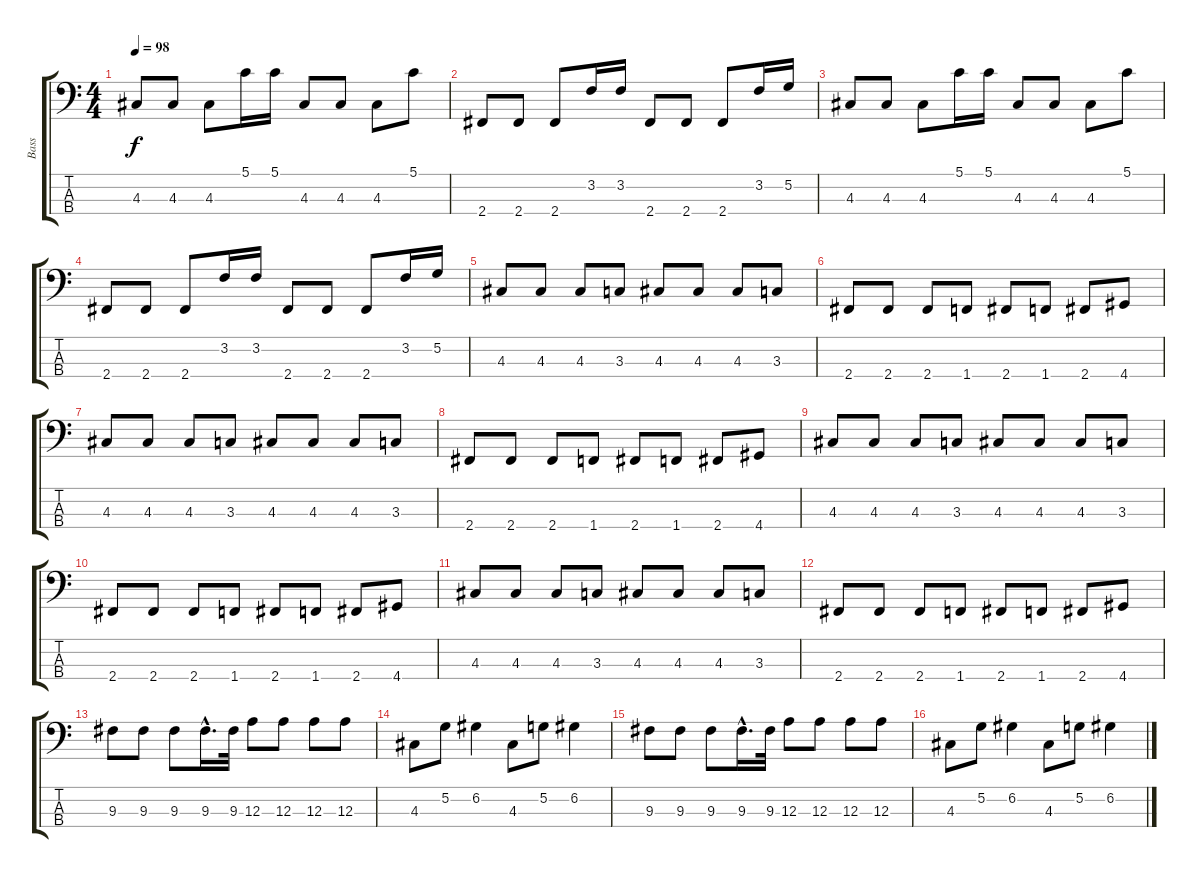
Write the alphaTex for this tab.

\track ("Bass" "Bass") {instrument electricbasspick}
\staff {score tabs}
\tuning (G2 D2 A1 E1) {hide}
\ts (4 4)
\tempo 98
\clef f4
\ks c
4.3.8{dy f instrument electricbasspick} 4.3.8 4.3.8 5.1.16 5.1.16 4.3.8 4.3.8 4.3.8 5.1.8 |
2.4.8 2.4.8 2.4.8 3.2.16 3.2.16 2.4.8 2.4.8 2.4.8 3.2.16 5.2.16 |
4.3.8 4.3.8 4.3.8 5.1.16 5.1.16 4.3.8 4.3.8 4.3.8 5.1.8 |
2.4.8 2.4.8 2.4.8 3.2.16 3.2.16 2.4.8 2.4.8 2.4.8 3.2.16 5.2.16 |
4.3.8 4.3.8 4.3.8 3.3.8 4.3.8 4.3.8 4.3.8 3.3.8 |
2.4.8 2.4.8 2.4.8 1.4.8 2.4.8 1.4.8 2.4.8 4.4.8 |
4.3.8 4.3.8 4.3.8 3.3.8 4.3.8 4.3.8 4.3.8 3.3.8 |
2.4.8 2.4.8 2.4.8 1.4.8 2.4.8 1.4.8 2.4.8 4.4.8 |
4.3.8 4.3.8 4.3.8 3.3.8 4.3.8 4.3.8 4.3.8 3.3.8 |
2.4.8 2.4.8 2.4.8 1.4.8 2.4.8 1.4.8 2.4.8 4.4.8 |
4.3.8 4.3.8 4.3.8 3.3.8 4.3.8 4.3.8 4.3.8 3.3.8 |
2.4.8 2.4.8 2.4.8 1.4.8 2.4.8 1.4.8 2.4.8 4.4.8 |
9.3.8 9.3.8 9.3.8 9.3{hac}.16{d} 9.3.32 12.3.8 12.3.8 12.3.8 12.3.8 |
4.3.8 5.2.8 6.2.4 4.3.8 5.2.8 6.2.4 |
9.3.8 9.3.8 9.3.8 9.3{hac}.16{d} 9.3.32 12.3.8 12.3.8 12.3.8 12.3.8 |
4.3.8 5.2.8 6.2.4 4.3.8 5.2.8 6.2.4
